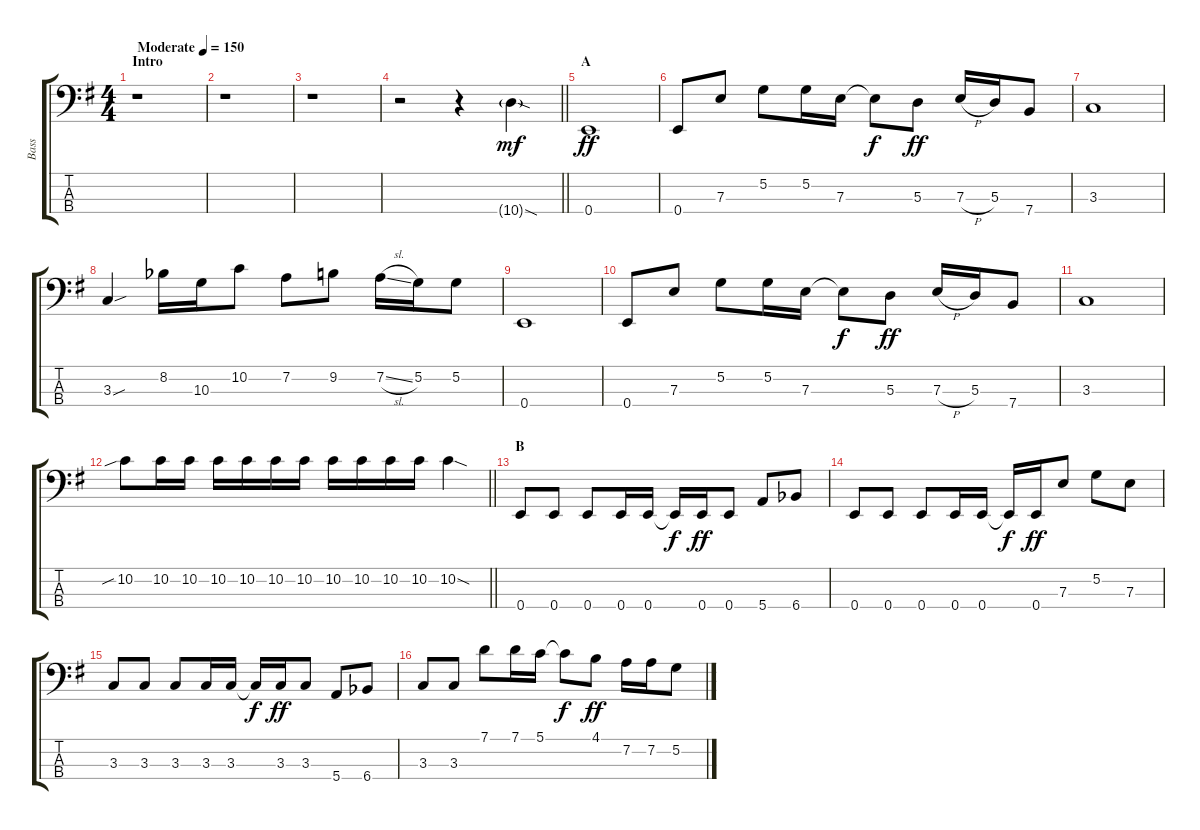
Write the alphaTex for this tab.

\track ("Bass" "Bass") {instrument electricbasspick}
\staff {score tabs}
\tuning (G2 D2 A1 E1) {hide}
\ts (4 4)
\section ("" "Intro")
\tempo (150 "Moderate")
\clef f4
\ks g
r.1{dy mf instrument electricbasspick} |
r.1 |
r.1 |
\barLineRight lightlight
r.2 r.4 10.4{sod g}.4 |
\section ("" "A")
0.4.1{dy ff} |
0.4.8 7.3.8 5.2.8 5.2.16 7.3.16 7.3{t}.8{dy f} 5.3.8{dy ff} 7.3{h}.16 5.3.16 7.4.8 |
3.3.1 |
3.3{sou}.4 8.2{acc b}.16 10.3.16 10.2.8 7.2.8 9.2.8 7.2{sl}.16 5.2.16 5.2.8 |
0.4.1 |
0.4.8 7.3.8 5.2.8 5.2.16 7.3.16 7.3{t}.8{dy f} 5.3.8{dy ff} 7.3{h}.16 5.3.16 7.4.8 |
3.3.1 |
\barLineRight lightlight
10.2{sib}.8 10.2.16 10.2.16 10.2.16 10.2.16 10.2.16 10.2.16 10.2.16 10.2.16 10.2.16 10.2.16 10.2{sod}.4 |
\section ("" "B")
0.4.8 0.4.8 0.4.8 0.4.16 0.4.16 0.4{t}.16{dy f} 0.4.16{dy ff} 0.4.8 5.4.8 6.4{acc b}.8 |
0.4.8 0.4.8 0.4.8 0.4.16 0.4.16 0.4{t}.16{dy f} 0.4.16{dy ff} 7.3.8 5.2.8 7.3.8 |
3.3.8 3.3.8 3.3.8 3.3.16 3.3.16 3.3{t}.16{dy f} 3.3.16{dy ff} 3.3.8 5.4.8 6.4{acc b}.8 |
3.3.8 3.3.8 7.1.8 7.1.16 5.1.16 5.1{t}.8{dy f} 4.1.8{dy ff} 7.2.16 7.2.16 5.2.8
